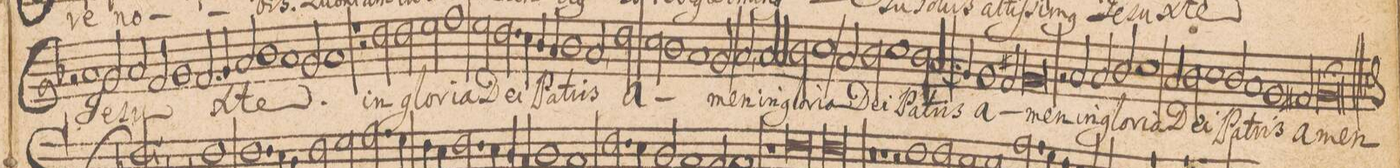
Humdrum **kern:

**kern	**text
*I"CANTVS.	*
*clefG2	*
*k[b-]	*
*met(C|)	*
*M2/1	*
2rg	.
1a	Je-
2g/	.
=123-	=123-
2a/	.
2fny/	-su
1g	X-
=124-	=124-
2.f/	.
4g/	.
2a/	.
1b-\	.
=125-	=125-
1a	.
2g/	.
=126-	=126-
1a	-te.
1rff	.
=127-	=127-
2r	.
2dd\	in
2dd\	glo-
2ee\	-ri-
=128-	=128-
1ff	-a
2ee\	De-
2.dd\	.
=129-	=129-
4cc\	.
4b-/	.
4a/	-i
1b-	Pa-
=130-	=130-
2a,</	-tris
2dd\	a-
2cc\	.
1b-\	.
=131-	=131-
1a	.
2g/	.
=132-	=132-
2a,/	-men
2a/	in
2a/	glo-
2b-\	-ri-
=133-	=133-
1cc	-a
2a/	De-
2b-\	.
=134-	=134-
1cc	.
2b-\	-i
2.a/	Pa-
=135-	=135-
4g/	-tris
1g	A-
2f#X/	.
=136-	=136-
0g	-men
=137-	=137-
2rg	.
2a/	in
2a/	glo-
2b-/	-ri-
=138-	=138-
1cc	-a
2a/	De-
2b-\	.
=139-	=139-
1cc	.
2b-/	-i
1a/	Pa-
=140-	=140-
1g	-tris
2f#X/	A-
=141-	=141-
0gl;	-men
==	==
*-	*-
